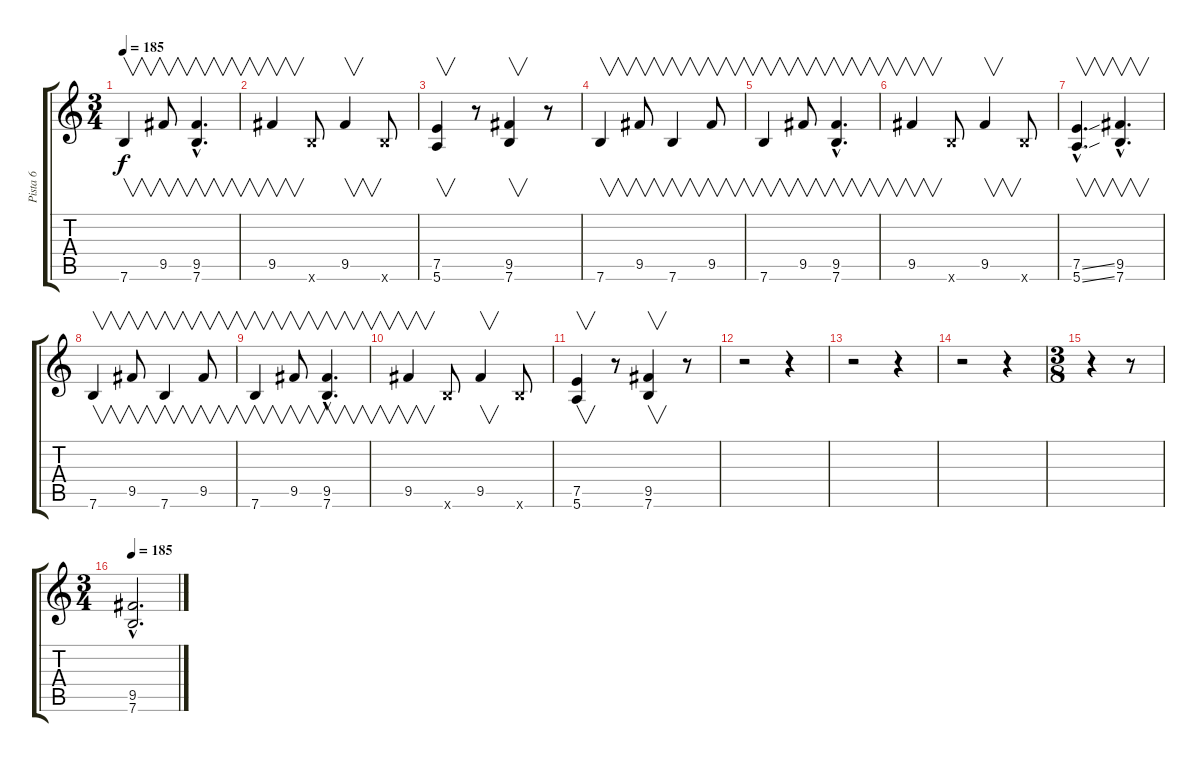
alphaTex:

\track ("Pista 6" "Pista 6") {instrument distortionguitar}
\staff {score tabs}
\tuning (E4 B3 G3 D3 A2 E2) {hide}
\ts (3 4)
\tempo 185
\clef g2
\ks c
7.6.4{v dy f} 9.5.8{v} (9.5{hac} 7.6{hac}).4{v d} |
9.5.4{v} 7.6{x}.8 9.5.4{v} 7.6{x}.8 |
(7.5 5.6).4{v} r.8 (9.5 7.6).4{v} r.8 |
7.6.4{v} 9.5.8{v} 7.6.4{v} 9.5.8{v} |
7.6.4{v} 9.5.8{v} (9.5{hac} 7.6{hac}).4{v d} |
9.5.4{v} 7.6{x}.8 9.5.4{v} 7.6{x}.8 |
(7.5{ss hac} 5.6{ss hac}).4{v d} (9.5{hac} 7.6{hac}).4{v d} |
7.6.4{v} 9.5.8{v} 7.6.4{v} 9.5.8{v} |
7.6.4{v} 9.5.8{v} (9.5{hac} 7.6{hac}).4{v d} |
9.5.4{v} 7.6{x}.8 9.5.4{v} 7.6{x}.8 |
(7.5 5.6).4{v} r.8 (9.5 7.6).4{v} r.8 |
r.2 r.4 |
r.2 r.4 |
r.2 r.4 |
\ts (3 8)
r.4 r.8 |
\ts (3 4)
\tempo 185
(9.5{hac} 7.6{hac}).2{d volume 14 balance 8}
